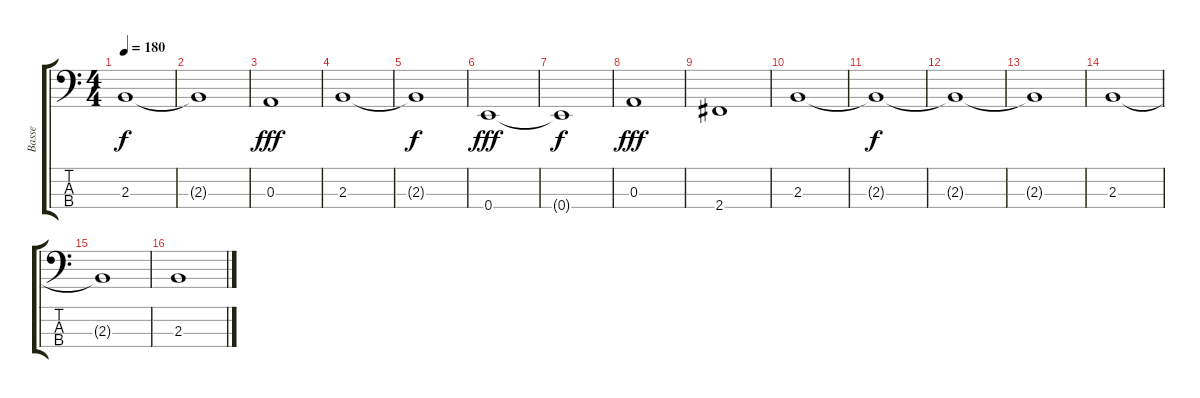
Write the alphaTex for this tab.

\track ("Basse" "Basse") {instrument acousticbass}
\staff {score tabs}
\tuning (G2 D2 A1 E1) {hide}
\ts (4 4)
\tempo 180
\clef f4
\ks c
2.3{t}.1{dy f} |
2.3{t}.1 |
0.3.1{dy fff} |
2.3.1 |
2.3{t}.1{dy f} |
0.4.1{dy fff} |
0.4{t}.1{dy f} |
0.3.1{dy fff} |
2.4.1 |
2.3.1 |
2.3{t}.1{dy f} |
2.3{t}.1 |
2.3{t}.1 |
2.3.1 |
2.3{t}.1 |
2.3.1
